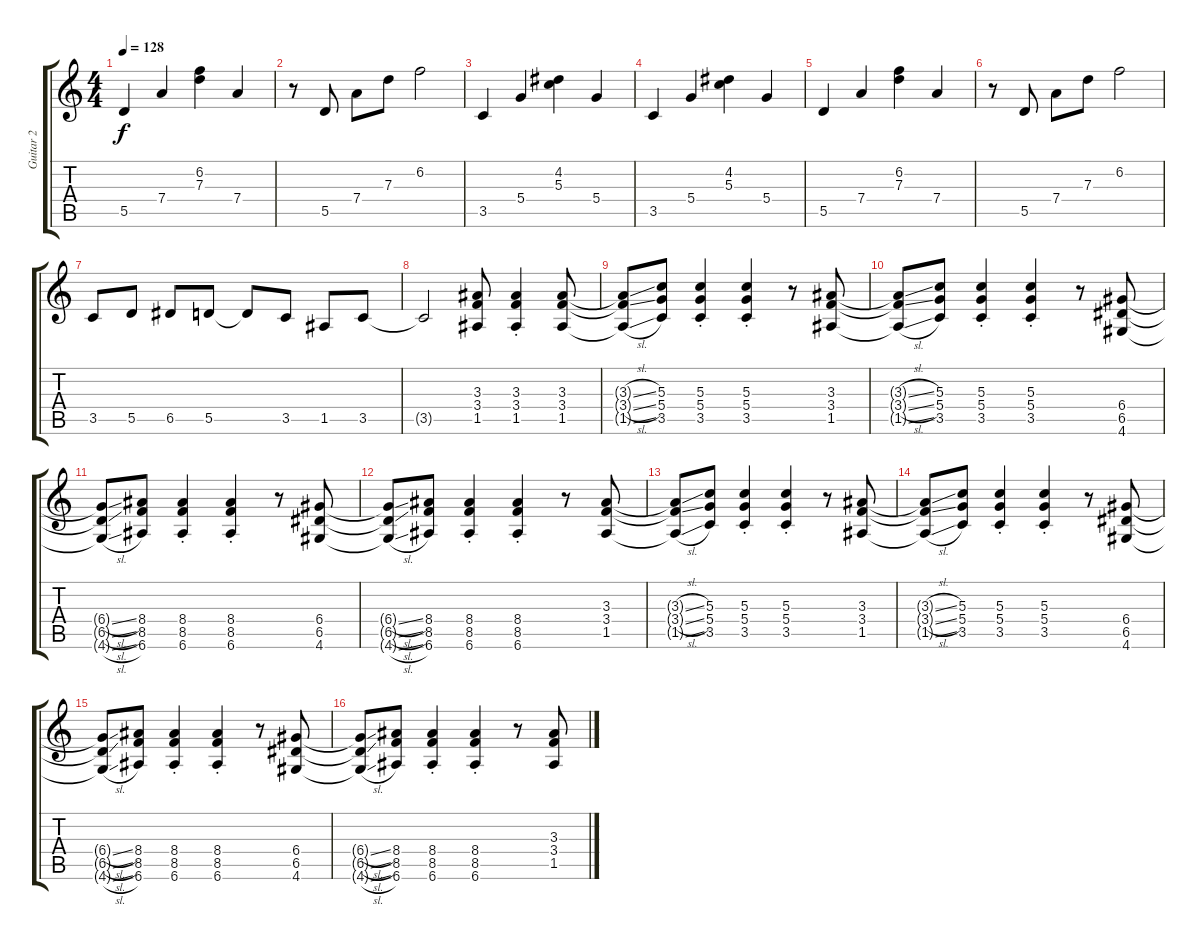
\track ("Guitar 2" "Guitar 2") {instrument overdrivenguitar}
\staff {score tabs}
\tuning (E4 B3 G3 D3 A2 E2) {hide}
\ts (4 4)
\tempo 128
\clef g2
\ks c
5.5.4{dy f} 7.4.4 (6.2 7.3).4 7.4.4 |
r.8 5.5.8 7.4.8 7.3.8 6.2.2 |
3.5.4 5.4.4 (4.2 5.3).4 5.4.4 |
3.5.4 5.4.4 (4.2 5.3).4 5.4.4 |
5.5.4 7.4.4 (6.2 7.3).4 7.4.4 |
r.8 5.5.8 7.4.8 7.3.8 6.2.2 |
3.5.8 5.5.8 6.5.8 5.5.8 5.5{t}.8 3.5.8 1.5.8 3.5.8 |
3.5{t}.2 (3.3 3.4 1.5).8 (3.3{st} 3.4{st} 1.5{st}).4 (3.3 3.4 1.5).8 |
(3.3{sl t} 3.4{sl t} 1.5{sl t}).8 (5.3 5.4 3.5).8 (5.3{st} 5.4{st} 3.5).4 (5.3{st} 5.4{st} 3.5{st}).4 r.8 (3.3 3.4 1.5).8 |
(3.3{sl t} 3.4{sl t} 1.5{sl t}).8 (5.3 5.4 3.5).8 (5.3{st} 5.4{st} 3.5).4 (5.3{st} 5.4{st} 3.5{st}).4 r.8 (6.4 6.5 4.6).8 |
(6.4{sl t} 6.5{sl t} 4.6{sl t}).8 (8.4 8.5 6.6).8 (8.4{st} 8.5{st} 6.6{st}).4 (8.4{st} 8.5{st} 6.6{st}).4 r.8 (6.4 6.5 4.6).8 |
(6.4{sl t} 6.5{sl t} 4.6{sl t}).8 (8.4 8.5 6.6).8 (8.4{st} 8.5{st} 6.6{st}).4 (8.4{st} 8.5{st} 6.6{st}).4 r.8 (3.3 3.4 1.5).8 |
(3.3{sl t} 3.4{sl t} 1.5{sl t}).8 (5.3 5.4 3.5).8 (5.3{st} 5.4{st} 3.5).4 (5.3{st} 5.4{st} 3.5{st}).4 r.8 (3.3 3.4 1.5).8 |
(3.3{sl t} 3.4{sl t} 1.5{sl t}).8 (5.3 5.4 3.5).8 (5.3{st} 5.4{st} 3.5).4 (5.3{st} 5.4{st} 3.5{st}).4 r.8 (6.4 6.5 4.6).8 |
(6.4{sl t} 6.5{sl t} 4.6{sl t}).8 (8.4 8.5 6.6).8 (8.4{st} 8.5{st} 6.6{st}).4 (8.4{st} 8.5{st} 6.6{st}).4 r.8 (6.4 6.5 4.6).8 |
(6.4{sl t} 6.5{sl t} 4.6{sl t}).8 (8.4 8.5 6.6).8 (8.4{st} 8.5{st} 6.6{st}).4 (8.4{st} 8.5{st} 6.6{st}).4 r.8 (3.3 3.4 1.5).8
